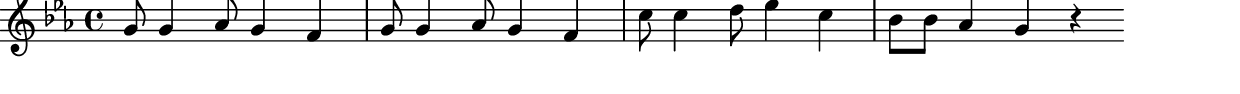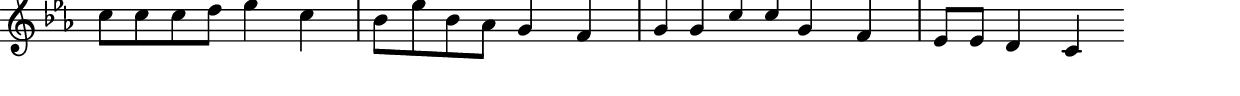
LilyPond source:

% MusicXML to Lilypond converter by Kovi

szovegAAA = \lyricmode {  "E" -- "ger" "vá" -- "ro" -- "sa," "pa" -- "pok" "vá" -- "ro" -- "sa," "csu" -- "há" -- "sok" "jár" -- "nak" "fa" -- "pa" -- "pucs" -- "ba'," "Ki" -- "pi" -- "ki" -- "pi" -- "kip" -- "kopp," "in" "no" -- "mi" -- "ne" "Pat" -- "ris," "re" -- "ve" -- "ren" -- "da" "a" -- "latt" "pá" -- "lin" -- "kát" "visz."  }

% Analyzing...
% 1 parts
% 1 Staff
% forceBassClefActive = 
melody = {
% 42 notes in the part
% 1 voices

\new Staff
\new Voice {
% 42 notes
% 8 mesaures

% Measure 1
\clef "treble"
\key ees \major
\time 4/4 
g'8 g'4 aes'8 g'4 f'4 
% Measure 2
g'8 g'4 aes'8 g'4 f'4 
% Measure 3
c''8 c''4 d''8 ees''4 c''4 
% Measure 4
bes'8 bes'8 aes'4 g'4 r4 
% Measure 5
\bar "|:" \break
c''8 c''8 c''8 d''8 ees''4 c''4 
% Measure 6
bes'8 ees''8 bes'8 aes'8 g'4 f'4 
% Measure 7
g'8 g'8 c''8 c''8 g'4 f'4 
% Measure 8
ees'8 ees'8 d'4 c'4 \bar ":|" 
} % voice
} % melody


harmonies = \chordmode {
% 12 chords
\germanChords
c4:m s4 g4 s4 c4:m s4 g4 s4 c4:m s4 s4 s4 g4 s4 c4:m s4 c4:m s4 s4 s4 g4 s4 s4 s4 c4:m s4 s4 s4 g4 s4 c4:m
}

\include "../../definitions.ly"
